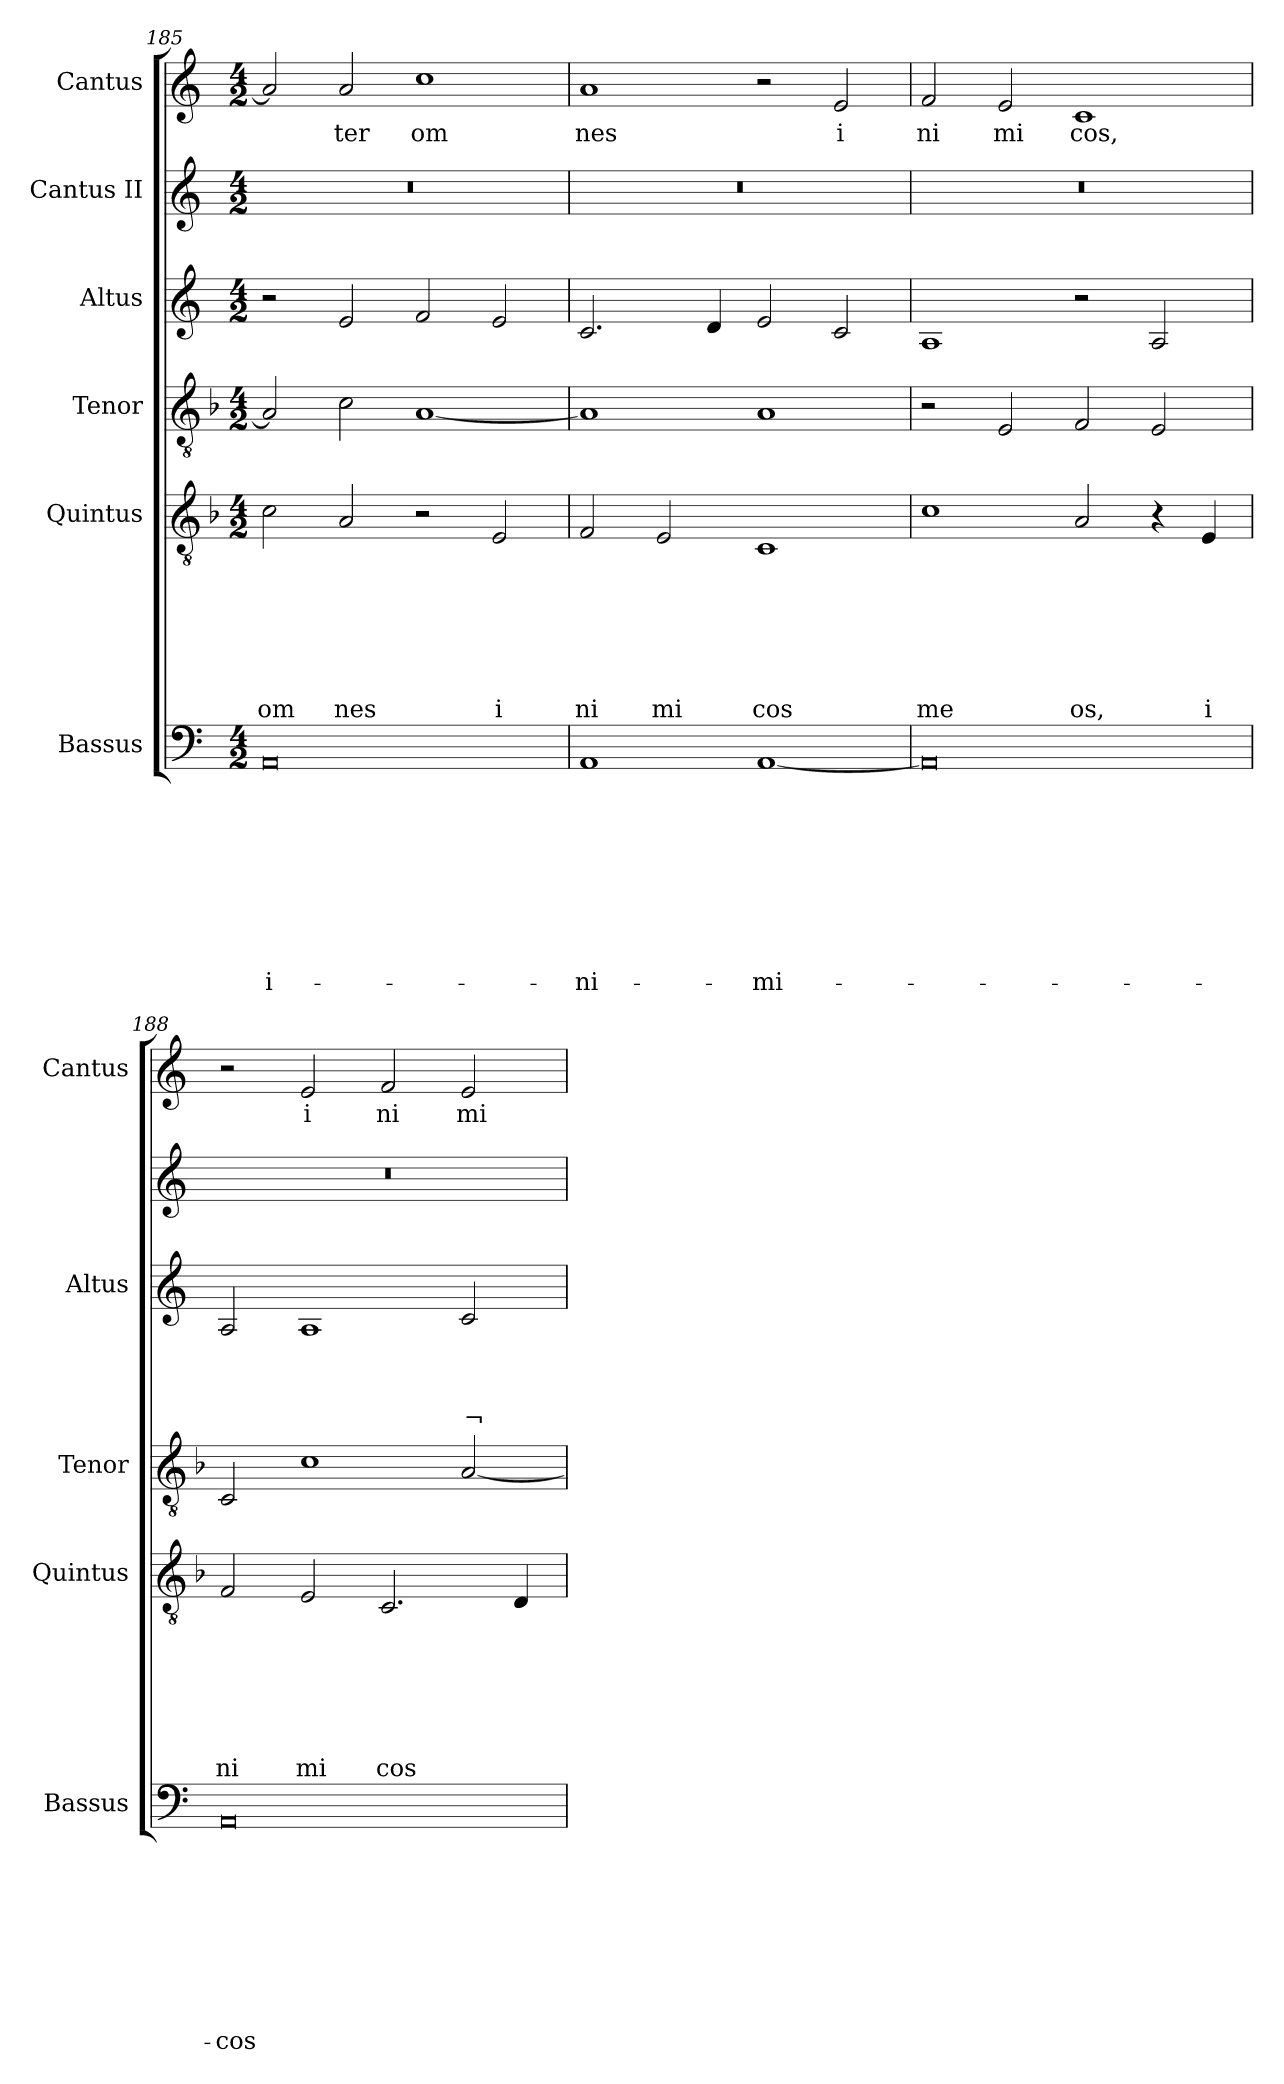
**kern	**text	**text	**text	**text	**text	**text	**text	**text	**text	**kern	**text	**text	**text	**text	**text	**text	**text	**kern	**kern	**text	**text	**text	**text	**kern	**kern	**text
*part6	*part6	*part6	*part6	*part6	*part6	*part6	*part6	*part6	*part6	*part5	*part5	*part5	*part5	*part5	*part5	*part5	*part5	*part4	*part3	*part3	*part3	*part3	*part3	*part2	*part1	*part1
*staff6	*staff6	*staff6	*staff6	*staff6	*staff6	*staff6	*staff6	*staff6	*staff6	*staff5	*staff5	*staff5	*staff5	*staff5	*staff5	*staff5	*staff5	*staff4	*staff3	*staff3	*staff3	*staff3	*staff3	*staff2	*staff1	*staff1
*I"Bassus	*	*	*	*	*	*	*	*	*	*I"Quintus	*	*	*	*	*	*	*	*I"Tenor	*I"Altus	*	*	*	*	*I"Cantus II	*I"Cantus	*
*I'Bassus	*	*	*	*	*	*	*	*	*	*I'Quintus	*	*	*	*	*	*	*	*I'Tenor	*I'Altus	*	*	*	*	*	*I'Cantus	*
*clefF4	*	*	*	*	*	*	*	*	*	*clefGv2	*	*	*	*	*	*	*	*clefGv2	*clefG2	*	*	*	*	*clefG2	*clefG2	*
*k[]	*	*	*	*	*	*	*	*	*	*k[b-]	*	*	*	*	*	*	*	*k[b-]	*k[]	*	*	*	*	*k[]	*k[]	*
*C:	*	*	*	*	*	*	*	*	*	*F:	*	*	*	*	*	*	*	*F:	*C:	*	*	*	*	*C:	*C:	*
*M4/2	*	*	*	*	*	*	*	*	*	*M4/2	*	*	*	*	*	*	*	*M4/2	*M4/2	*	*	*	*	*M4/2	*M4/2	*
=185	=185	=185	=185	=185	=185	=185	=185	=185	=185	=185	=185	=185	=185	=185	=185	=185	=185	=185	=185	=185	=185	=185	=185	=185	=185	=185
!	!	!	!	!	!	!	!	!	!LO:LY:b	!	!	!	!	!	!	!	!LO:LY:b	!	!	!	!	!	!	!	!	!
0AA	.	.	.	.	.	.	.	.	i-	2c\	.	.	.	.	.	.	om	2A/]	2r	.	.	.	.	0r	2a/]	.
!	!	!	!	!	!	!	!	!	!	!	!	!	!	!	!	!	!LO:LY:b	!	!	!	!	!	!	!	!	!LO:LY:b
.	.	.	.	.	.	.	.	.	.	2A/	.	.	.	.	.	.	nes	2c\	2e/	.	.	.	.	.	2a/	ter
!	!	!	!	!	!	!	!	!	!	!	!	!	!	!	!	!	!	!	!	!	!	!	!	!	!	!LO:LY:b
.	.	.	.	.	.	.	.	.	.	2r	.	.	.	.	.	.	.	[<1A	2f/	.	.	.	.	.	1cc	om
!	!	!	!	!	!	!	!	!	!	!	!	!	!	!	!	!	!LO:LY:b	!	!	!	!	!	!	!	!	!
.	.	.	.	.	.	.	.	.	.	2E/	.	.	.	.	.	.	i	.	2e/	.	.	.	.	.	.	.
=186	=186	=186	=186	=186	=186	=186	=186	=186	=186	=186	=186	=186	=186	=186	=186	=186	=186	=186	=186	=186	=186	=186	=186	=186	=186	=186
!	!	!	!	!	!	!	!	!	!LO:LY:b	!	!	!	!	!	!	!	!LO:LY:b	!	!	!	!	!	!	!	!	!LO:LY:b
1AA	.	.	.	.	.	.	.	.	-ni-	2F/	.	.	.	.	.	.	ni	1A]	2.c/	.	.	.	.	0r	1a	nes
!	!	!	!	!	!	!	!	!	!	!	!	!	!	!	!	!	!LO:LY:b	!	!	!	!	!	!	!	!	!
.	.	.	.	.	.	.	.	.	.	2E/	.	.	.	.	.	.	mi	.	.	.	.	.	.	.	.	.
.	.	.	.	.	.	.	.	.	.	.	.	.	.	.	.	.	.	.	4d/	.	.	.	.	.	.	.
!	!	!	!	!	!	!	!	!	!LO:LY:b	!	!	!	!	!	!	!	!LO:LY:b	!	!	!	!	!	!	!	!	!
[<1AA	.	.	.	.	.	.	.	.	-mi-	1C	.	.	.	.	.	.	cos	1A	2e/	.	.	.	.	.	2r	.
!	!	!	!	!	!	!	!	!	!	!	!	!	!	!	!	!	!	!	!	!	!	!	!	!	!	!LO:LY:b
.	.	.	.	.	.	.	.	.	.	.	.	.	.	.	.	.	.	.	2c/	.	.	.	.	.	2e/	i
=187	=187	=187	=187	=187	=187	=187	=187	=187	=187	=187	=187	=187	=187	=187	=187	=187	=187	=187	=187	=187	=187	=187	=187	=187	=187	=187
!	!	!	!	!	!	!	!	!	!	!	!	!	!	!	!	!	!LO:LY:b	!	!	!	!	!	!	!	!	!LO:LY:b
0AA]	.	.	.	.	.	.	.	.	.	1c	.	.	.	.	.	.	me	2r	1A	.	.	.	.	0r	2f/	ni
!	!	!	!	!	!	!	!	!	!	!	!	!	!	!	!	!	!	!	!	!	!	!	!	!	!	!LO:LY:b
.	.	.	.	.	.	.	.	.	.	.	.	.	.	.	.	.	.	2E/	.	.	.	.	.	.	2e/	mi
!	!	!	!	!	!	!	!	!	!	!	!	!	!	!	!	!	!LO:LY:b	!	!	!	!	!	!	!	!	!LO:LY:b
.	.	.	.	.	.	.	.	.	.	2A/	.	.	.	.	.	.	os,	2F/	2r	.	.	.	.	.	1c	cos,
.	.	.	.	.	.	.	.	.	.	4r	.	.	.	.	.	.	.	2E/	2A/	.	.	.	.	.	.	.
!	!	!	!	!	!	!	!	!	!	!	!	!	!	!	!	!	!LO:LY:b	!	!	!	!	!	!	!	!	!
.	.	.	.	.	.	.	.	.	.	4E/	.	.	.	.	.	.	i	.	.	.	.	.	.	.	.	.
=188	=188	=188	=188	=188	=188	=188	=188	=188	=188	=188	=188	=188	=188	=188	=188	=188	=188	=188	=188	=188	=188	=188	=188	=188	=188	=188
!	!	!	!	!	!	!	!	!	!LO:LY:b	!	!	!	!	!	!	!	!LO:LY:b	!	!	!	!	!	!	!	!	!
0AA	.	.	.	.	.	.	.	.	-cos	2F/	.	.	.	.	.	.	ni	2C/	2A/	.	.	.	.	0r	2r	.
!	!	!	!	!	!	!	!	!	!	!	!	!	!	!	!	!	!LO:LY:b	!	!	!	!	!	!	!	!	!LO:LY:b
.	.	.	.	.	.	.	.	.	.	2E/	.	.	.	.	.	.	mi	1c	1A	.	.	.	.	.	2e/	i
!	!	!	!	!	!	!	!	!	!	!	!	!	!	!	!	!	!LO:LY:b	!	!	!	!	!	!	!	!	!LO:LY:b
.	.	.	.	.	.	.	.	.	.	2.C/	.	.	.	.	.	.	cos	.	.	.	.	.	.	.	2f/	ni
!	!	!	!	!	!	!	!	!	!	!	!	!	!	!	!	!	!	!	!	!	!	!	!LO:LY:b	!	!	!LO:LY:b
.	.	.	.	.	.	.	.	.	.	.	.	.	.	.	.	.	.	[<2A/	2c/	.	.	.	¬	.	2e/	mi
.	.	.	.	.	.	.	.	.	.	4D/	.	.	.	.	.	.	.	.	.	.	.	.	.	.	.	.
=	=	=	=	=	=	=	=	=	=	=	=	=	=	=	=	=	=	=	=	=	=	=	=	=	=	=
*-	*-	*-	*-	*-	*-	*-	*-	*-	*-	*-	*-	*-	*-	*-	*-	*-	*-	*-	*-	*-	*-	*-	*-	*-	*-	*-
